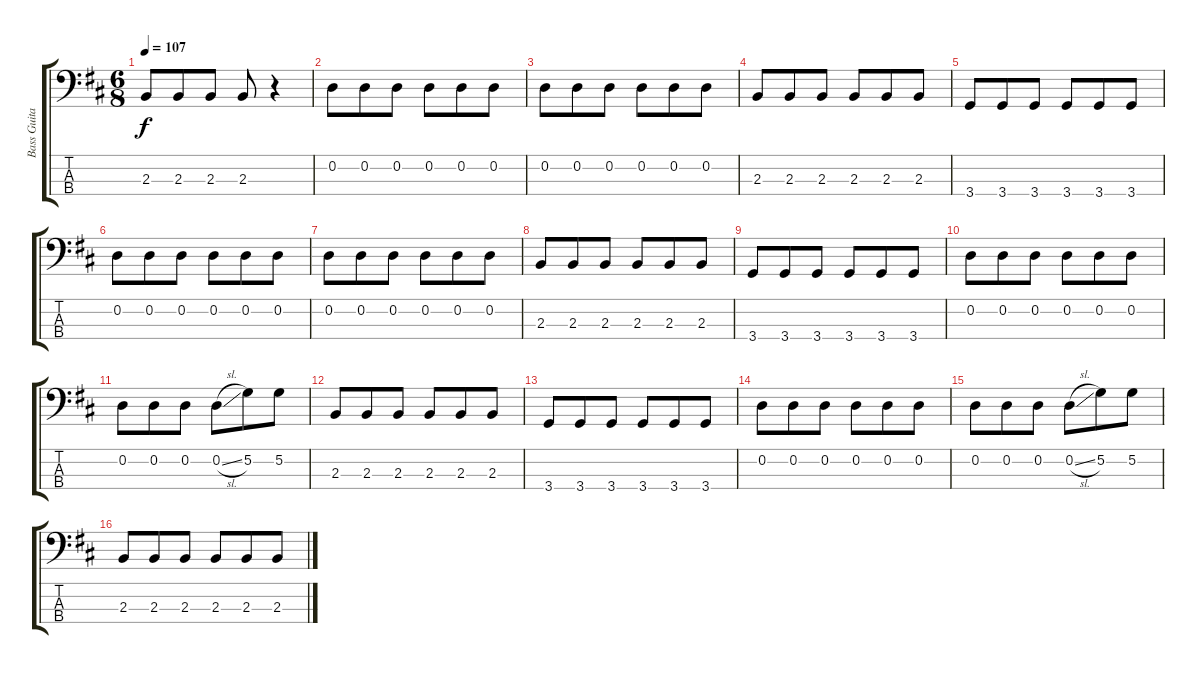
\track ("Bass Guitar" "Bass Guita") {instrument electricbassfinger}
\staff {score tabs}
\tuning (G2 D2 A1 E1) {hide}
\ts (6 8)
\tempo 107
\clef f4
\ks d
2.3.8{dy f} 2.3.8 2.3.8 2.3.8 r.4 |
0.2.8 0.2.8 0.2.8 0.2.8 0.2.8 0.2.8 |
0.2.8 0.2.8 0.2.8 0.2.8 0.2.8 0.2.8 |
2.3.8 2.3.8 2.3.8 2.3.8 2.3.8 2.3.8 |
3.4.8 3.4.8 3.4.8 3.4.8 3.4.8 3.4.8 |
0.2.8 0.2.8 0.2.8 0.2.8 0.2.8 0.2.8 |
0.2.8 0.2.8 0.2.8 0.2.8 0.2.8 0.2.8 |
2.3.8 2.3.8 2.3.8 2.3.8 2.3.8 2.3.8 |
3.4.8 3.4.8 3.4.8 3.4.8 3.4.8 3.4.8 |
0.2.8 0.2.8 0.2.8 0.2.8 0.2.8 0.2.8 |
0.2.8 0.2.8 0.2.8 0.2{sl}.8 5.2.8 5.2.8 |
2.3.8 2.3.8 2.3.8 2.3.8 2.3.8 2.3.8 |
3.4.8 3.4.8 3.4.8 3.4.8 3.4.8 3.4.8 |
0.2.8 0.2.8 0.2.8 0.2.8 0.2.8 0.2.8 |
0.2.8 0.2.8 0.2.8 0.2{sl}.8 5.2.8 5.2.8 |
2.3.8 2.3.8 2.3.8 2.3.8 2.3.8 2.3.8
